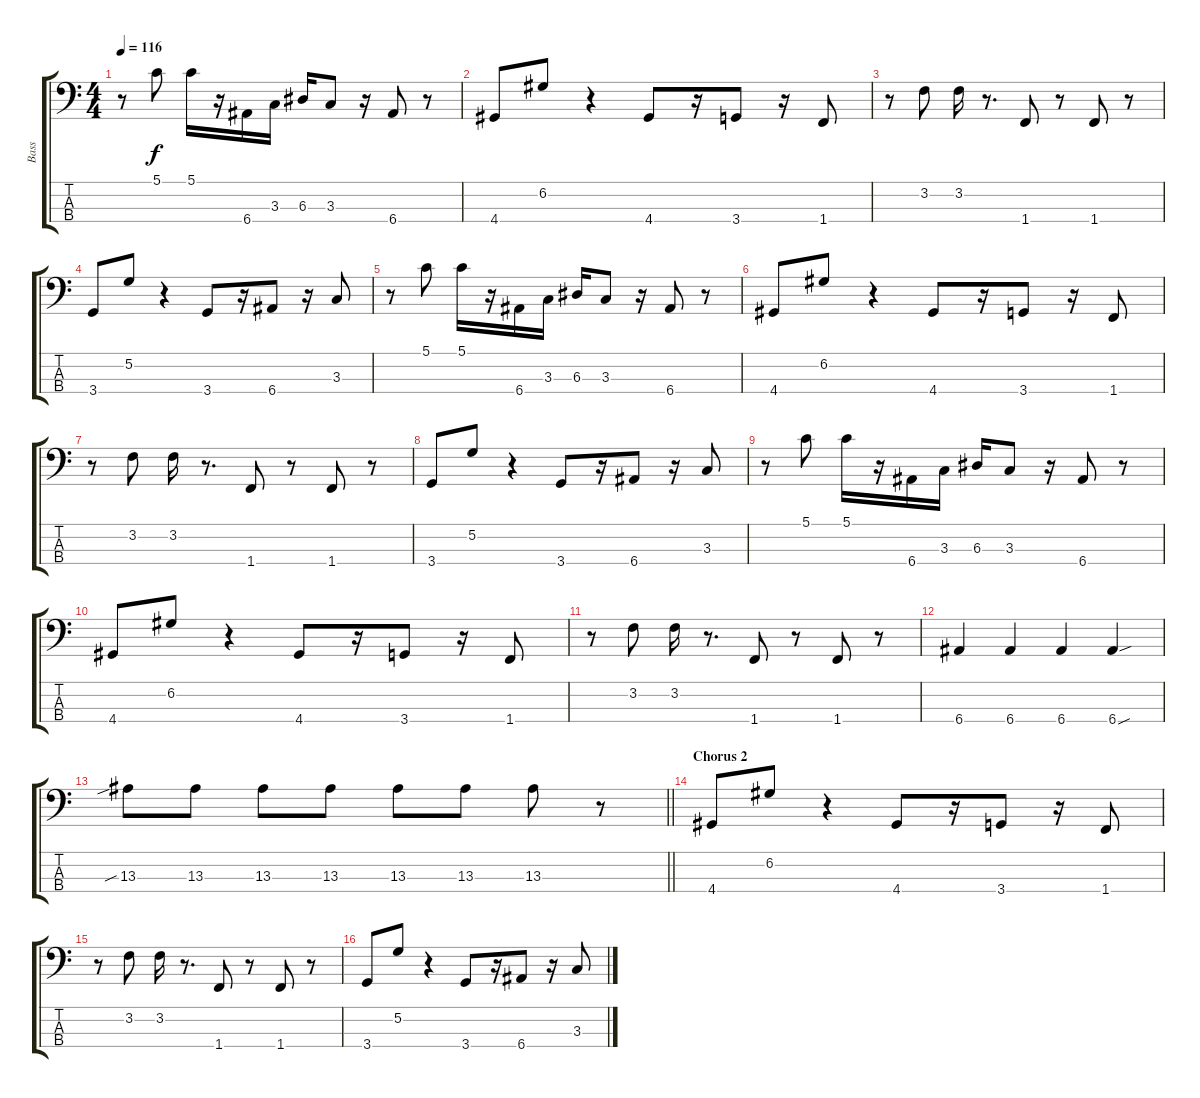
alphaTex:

\track ("Bass" "Bass") {instrument slapbass1}
\staff {score tabs}
\tuning (G2 D2 A1 E1) {hide}
\ts (4 4)
\tempo 116
\clef f4
\ks c
r.8{dy f} 5.1.8 5.1.16 r.16 6.4.16 3.3.16 6.3.16 3.3.8 r.16 6.4.8 r.8 |
4.4.8 6.2.8 r.4 4.4.8 r.16 3.4.8 r.16 1.4.8 |
r.8 3.2.8 3.2.16 r.8{d} 1.4.8 r.8 1.4.8 r.8 |
3.4.8 5.2.8 r.4 3.4.8 r.16 6.4.8 r.16 3.3.8 |
r.8 5.1.8 5.1.16 r.16 6.4.16 3.3.16 6.3.16 3.3.8 r.16 6.4.8 r.8 |
4.4.8 6.2.8 r.4 4.4.8 r.16 3.4.8 r.16 1.4.8 |
r.8 3.2.8 3.2.16 r.8{d} 1.4.8 r.8 1.4.8 r.8 |
3.4.8 5.2.8 r.4 3.4.8 r.16 6.4.8 r.16 3.3.8 |
r.8 5.1.8 5.1.16 r.16 6.4.16 3.3.16 6.3.16 3.3.8 r.16 6.4.8 r.8 |
4.4.8 6.2.8 r.4 4.4.8 r.16 3.4.8 r.16 1.4.8 |
r.8 3.2.8 3.2.16 r.8{d} 1.4.8 r.8 1.4.8 r.8 |
6.4.4 6.4.4 6.4.4 6.4{sou}.4 |
\barLineRight lightlight
13.3{sib}.8 13.3.8 13.3.8 13.3.8 13.3.8 13.3.8 13.3.8 r.8 |
\section ("" "Chorus 2")
4.4.8 6.2.8 r.4 4.4.8 r.16 3.4.8 r.16 1.4.8 |
r.8 3.2.8 3.2.16 r.8{d} 1.4.8 r.8 1.4.8 r.8 |
3.4.8 5.2.8 r.4 3.4.8 r.16 6.4.8 r.16 3.3.8
